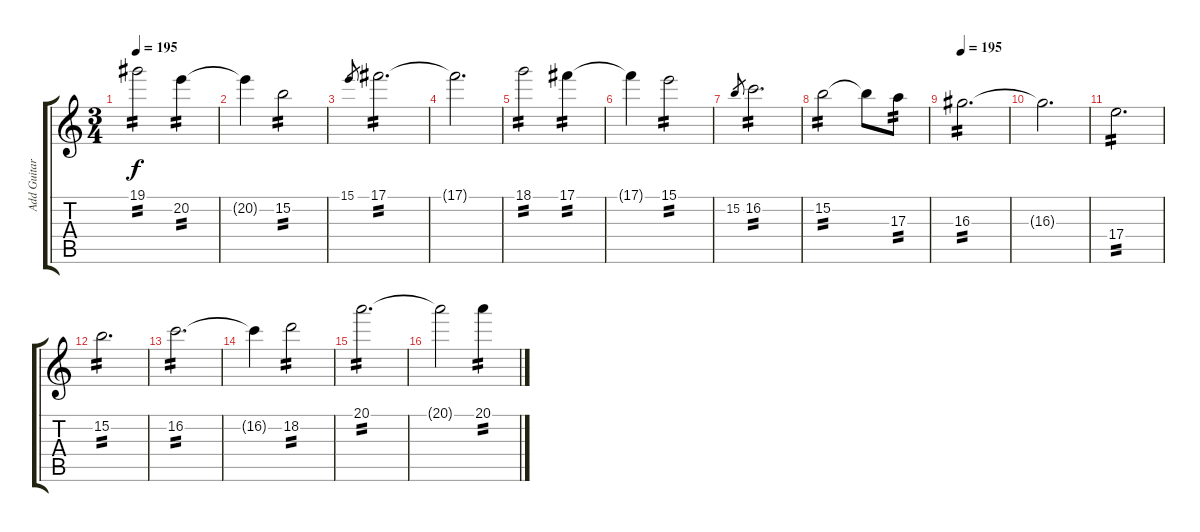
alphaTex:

\track ("Add Guitar" "Add Guitar") {instrument distortionguitar}
\staff {score tabs}
\tuning (Db4 Ab3 E3 B2 Gb2 B1) {hide}
\ts (3 4)
\tempo 195
\clef g2
\ks c
19.1.2{tp 2 dy f} 20.2.4{tp 2} |
20.2{t}.4 15.2.2{tp 2} |
15.1.8{gr} 17.1.2{d tp 2} |
17.1{t}.2{d} |
18.1.2{tp 2} 17.1.4{tp 2} |
17.1{t}.4 15.1.2{tp 2} |
15.2.8{gr} 16.2.2{d tp 2} |
15.2.2{tp 2} 15.2{t}.8 17.3.8{tp 2} |
\tempo 195
16.3.2{d tp 2} |
16.3{t}.2{d} |
17.4.2{d tp 2} |
15.2.2{d tp 2} |
16.2.2{d tp 2} |
16.2{t}.4 18.2.2{tp 2} |
20.1.2{d tp 2} |
20.1{t}.2 20.1.4{tp 2}
